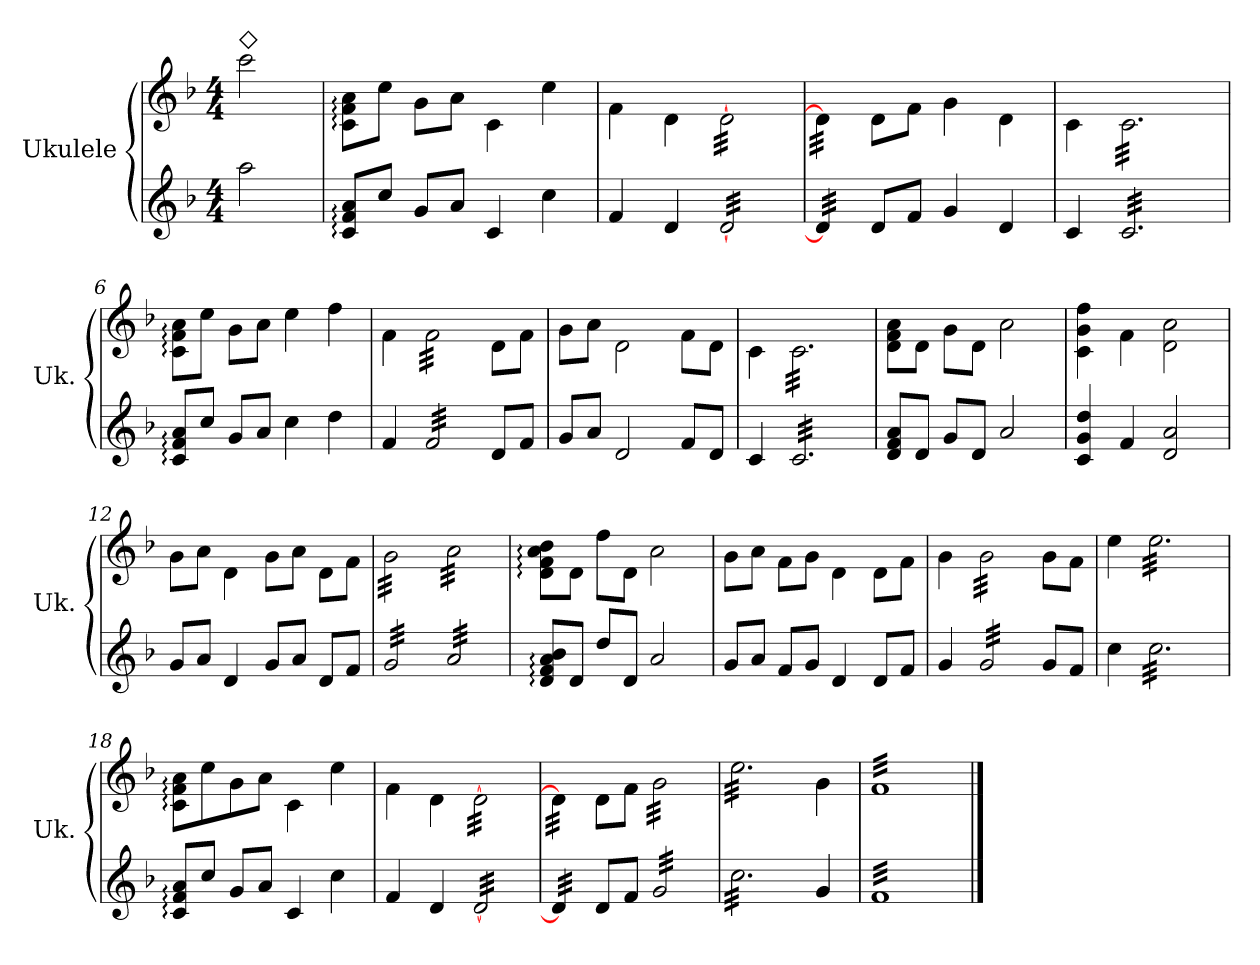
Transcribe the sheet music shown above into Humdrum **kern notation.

**kern	**kern
*part1	*part1
*staff2	*staff1
*I"Ukulele	*
*I'Uk.	*
*	*stria4
*clefG2	*
*k[b-]	*k[b-]
*M4/4	*M4/4
*MM60	*MM60
=1	=1
!	!LO:TX:a:t=◇
2aa\	2aa\
=2	=2
8c/: 8f/: 8a/:L	8c\: 8f\: 8a\:L
8cc/J	8cc\J
8g/L	8g\L
8a/J	8a\J
4c/	4c\
4cc\	4cc\
=3	=3
4f/	4f\
4d/	4d\
*tremolo	*
*	*tremolo
[32d/LLL	[32d\LLL
32d/	32d\
32d/	32d\
32d/	32d\
32d/	32d\
32d/	32d\
32d/	32d\
32d/	32d\
32d/	32d\
32d/	32d\
32d/	32d\
32d/	32d\
32d/	32d\
32d/	32d\
32d/	32d\
32d/JJJ	32d\JJJ
!!LO:LB:g=z
=4	=4
32d/]LLL	32d\]LLL
32d/	32d\
32d/	32d\
32d/	32d\
32d/	32d\
32d/	32d\
32d/	32d\
32d/JJJ	32d\JJJ
*	*Xtremolo
*Xtremolo	*
8d/L	8d\L
8f/J	8f\J
4g/	4g\
4d/	4d\
=5	=5
4c/	4c\
*tremolo	*
*	*tremolo
32c/LLL	32c\LLL
32c/	32c\
32c/	32c\
32c/	32c\
32c/	32c\
32c/	32c\
32c/	32c\
32c/	32c\
32c/	32c\
32c/	32c\
32c/	32c\
32c/	32c\
32c/	32c\
32c/	32c\
32c/	32c\
32c/	32c\
32c/	32c\
32c/	32c\
32c/	32c\
32c/	32c\
32c/	32c\
32c/	32c\
32c/	32c\
32c/JJJ	32c\JJJ
*	*Xtremolo
*Xtremolo	*
=6	=6
8c/: 8f/: 8a/:L	8c\: 8f\: 8a\:L
8cc/J	8cc\J
8g/L	8g\L
8a/J	8a\J
4cc\	4cc\
4dd\	4dd\
!!LO:LB:g=z
=7	=7
4f/	4f\
*tremolo	*
*	*tremolo
32f/LLL	32f\LLL
32f/	32f\
32f/	32f\
32f/	32f\
32f/	32f\
32f/	32f\
32f/	32f\
32f/	32f\
32f/	32f\
32f/	32f\
32f/	32f\
32f/	32f\
32f/	32f\
32f/	32f\
32f/	32f\
32f/JJJ	32f\JJJ
*	*Xtremolo
*Xtremolo	*
8d/L	8d\L
8f/J	8f\J
=8	=8
8g/L	8g\L
8a/J	8a\J
2d/	2d\
8f/L	8f\L
8d/J	8d\J
=9	=9
4c/	4c\
*tremolo	*
*	*tremolo
32c/LLL	32c\LLL
32c/	32c\
32c/	32c\
32c/	32c\
32c/	32c\
32c/	32c\
32c/	32c\
32c/	32c\
32c/	32c\
32c/	32c\
32c/	32c\
32c/	32c\
32c/	32c\
32c/	32c\
32c/	32c\
32c/	32c\
32c/	32c\
32c/	32c\
32c/	32c\
32c/	32c\
32c/	32c\
32c/	32c\
32c/	32c\
32c/JJJ	32c\JJJ
*	*Xtremolo
*Xtremolo	*
!!LO:LB:g=z
=10	=10
8d/ 8f/ 8a/L	8d\ 8f\ 8a\L
8d/J	8d\J
8g/L	8g\L
8d/J	8d\J
2a/	2a\
=11	=11
4c/ 4g/ 4dd/	4c\ 4g\ 4dd\
4f/	4f\
2d/ 2a/	2d\ 2a\
=12	=12
8g/L	8g\L
8a/J	8a\J
4d/	4d\
8g/L	8g\L
8a/J	8a\J
8d/L	8d\L
8f/J	8f\J
!!LO:LB:g=z
=13	=13
*tremolo	*
*	*tremolo
32g/LLL	32g\LLL
32g/	32g\
32g/	32g\
32g/	32g\
32g/	32g\
32g/	32g\
32g/	32g\
32g/	32g\
32g/	32g\
32g/	32g\
32g/	32g\
32g/	32g\
32g/	32g\
32g/	32g\
32g/	32g\
32g/JJJ	32g\JJJ
32a/LLL	32a\LLL
32a/	32a\
32a/	32a\
32a/	32a\
32a/	32a\
32a/	32a\
32a/	32a\
32a/	32a\
32a/	32a\
32a/	32a\
32a/	32a\
32a/	32a\
32a/	32a\
32a/	32a\
32a/	32a\
32a/JJJ	32a\JJJ
*	*Xtremolo
*Xtremolo	*
=14	=14
8d/: 8f/: 8a/: 8b-/:L	8d\: 8f\: 8a\: 8b-\:L
8d/J	8d\J
8dd/L	8dd\L
8d/J	8d\J
2a/	2a\
=15	=15
8g/L	8g\L
8a/J	8a\J
8f/L	8f\L
8g/J	8g\J
4d/	4d\
8d/L	8d\L
8f/J	8f\J
!!LO:PB:g=z
=16	=16
4g/	4g\
*tremolo	*
*	*tremolo
32g/LLL	32g\LLL
32g/	32g\
32g/	32g\
32g/	32g\
32g/	32g\
32g/	32g\
32g/	32g\
32g/	32g\
32g/	32g\
32g/	32g\
32g/	32g\
32g/	32g\
32g/	32g\
32g/	32g\
32g/	32g\
32g/JJJ	32g\JJJ
*	*Xtremolo
*Xtremolo	*
8g/L	8g\L
8f/J	8f\J
=17	=17
4cc\	4cc\
*tremolo	*
*	*tremolo
32cc\LLL	32cc\LLL
32cc\	32cc\
32cc\	32cc\
32cc\	32cc\
32cc\	32cc\
32cc\	32cc\
32cc\	32cc\
32cc\	32cc\
32cc\	32cc\
32cc\	32cc\
32cc\	32cc\
32cc\	32cc\
32cc\	32cc\
32cc\	32cc\
32cc\	32cc\
32cc\	32cc\
32cc\	32cc\
32cc\	32cc\
32cc\	32cc\
32cc\	32cc\
32cc\	32cc\
32cc\	32cc\
32cc\	32cc\
32cc\JJJ	32cc\JJJ
*	*Xtremolo
*Xtremolo	*
=18	=18
8c/: 8f/: 8a/:L	8c\: 8f\: 8a\:L
8cc/J	8cc\
8g/L	8g\
8a/J	8a\J
4c/	4c\
4cc\	4cc\
!!LO:LB:g=z
=19	=19
4f/	4f\
4d/	4d\
*tremolo	*
*	*tremolo
[32d/LLL	[32d\LLL
32d/	32d\
32d/	32d\
32d/	32d\
32d/	32d\
32d/	32d\
32d/	32d\
32d/	32d\
32d/	32d\
32d/	32d\
32d/	32d\
32d/	32d\
32d/	32d\
32d/	32d\
32d/	32d\
32d/JJJ	32d\JJJ
=20	=20
32d/]LLL	32d\]LLL
32d/	32d\
32d/	32d\
32d/	32d\
32d/	32d\
32d/	32d\
32d/	32d\
32d/JJJ	32d\JJJ
*	*Xtremolo
*Xtremolo	*
8d/L	8d\L
8f/J	8f\J
*tremolo	*
*	*tremolo
32g/LLL	32g\LLL
32g/	32g\
32g/	32g\
32g/	32g\
32g/	32g\
32g/	32g\
32g/	32g\
32g/	32g\
32g/	32g\
32g/	32g\
32g/	32g\
32g/	32g\
32g/	32g\
32g/	32g\
32g/	32g\
32g/JJJ	32g\JJJ
=21	=21
32cc\LLL	32cc\LLL
32cc\	32cc\
32cc\	32cc\
32cc\	32cc\
32cc\	32cc\
32cc\	32cc\
32cc\	32cc\
32cc\	32cc\
32cc\	32cc\
32cc\	32cc\
32cc\	32cc\
32cc\	32cc\
32cc\	32cc\
32cc\	32cc\
32cc\	32cc\
32cc\	32cc\
32cc\	32cc\
32cc\	32cc\
32cc\	32cc\
32cc\	32cc\
32cc\	32cc\
32cc\	32cc\
32cc\	32cc\
32cc\JJJ	32cc\JJJ
*	*Xtremolo
*Xtremolo	*
4g/	4g\
=22	=22
*tremolo	*
*	*tremolo
32fLLL	32fLLL
32f	32f
32f	32f
32f	32f
32f	32f
32f	32f
32f	32f
32f	32f
32f	32f
32f	32f
32f	32f
32f	32f
32f	32f
32f	32f
32f	32f
32f	32f
32f	32f
32f	32f
32f	32f
32f	32f
32f	32f
32f	32f
32f	32f
32f	32f
32f	32f
32f	32f
32f	32f
32f	32f
32f	32f
32f	32f
32f	32f
32fJJJ	32fJJJ
*	*Xtremolo
*Xtremolo	*
==	==
*-	*-
